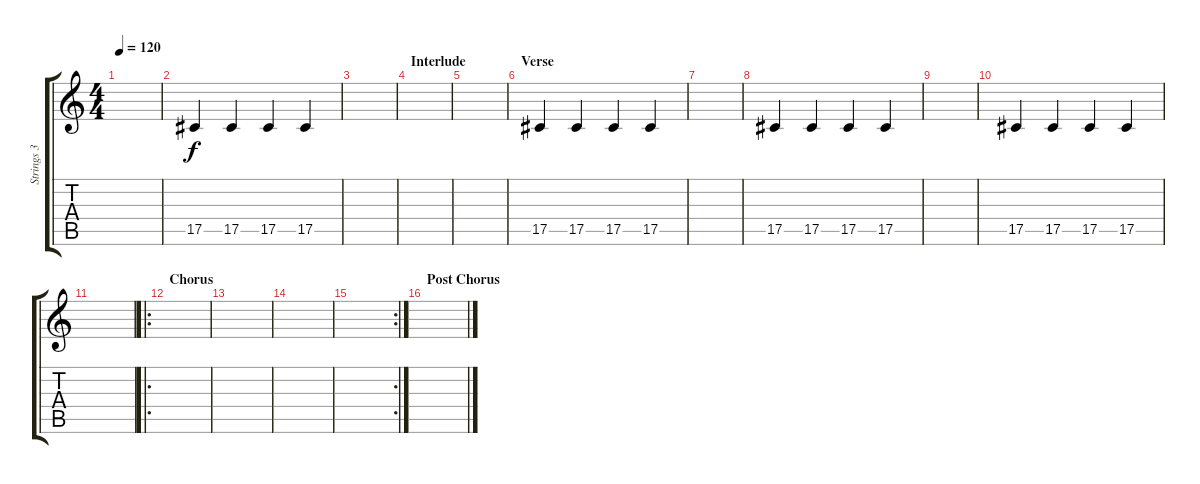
\track ("Strings 3" "Strings 3") {instrument pizzicatostrings}
\staff {score tabs}
\tuning (Eb4 Bb3 Gb3 Db3 Ab2 Eb2) {hide}
\ts (4 4)
\tempo 120
\clef g2
\ks c
|
17.5.4 17.5.4 17.5.4 17.5.4 |
|
\section ("" "Interlude")
|
|
\section ("" "Verse")
17.5.4 17.5.4 17.5.4 17.5.4 |
|
17.5.4 17.5.4 17.5.4 17.5.4 |
|
17.5.4 17.5.4 17.5.4 17.5.4 |
|
\ro
\section ("" "Chorus")
|
|
|
\rc 2
|
\section ("" "Post Chorus")
